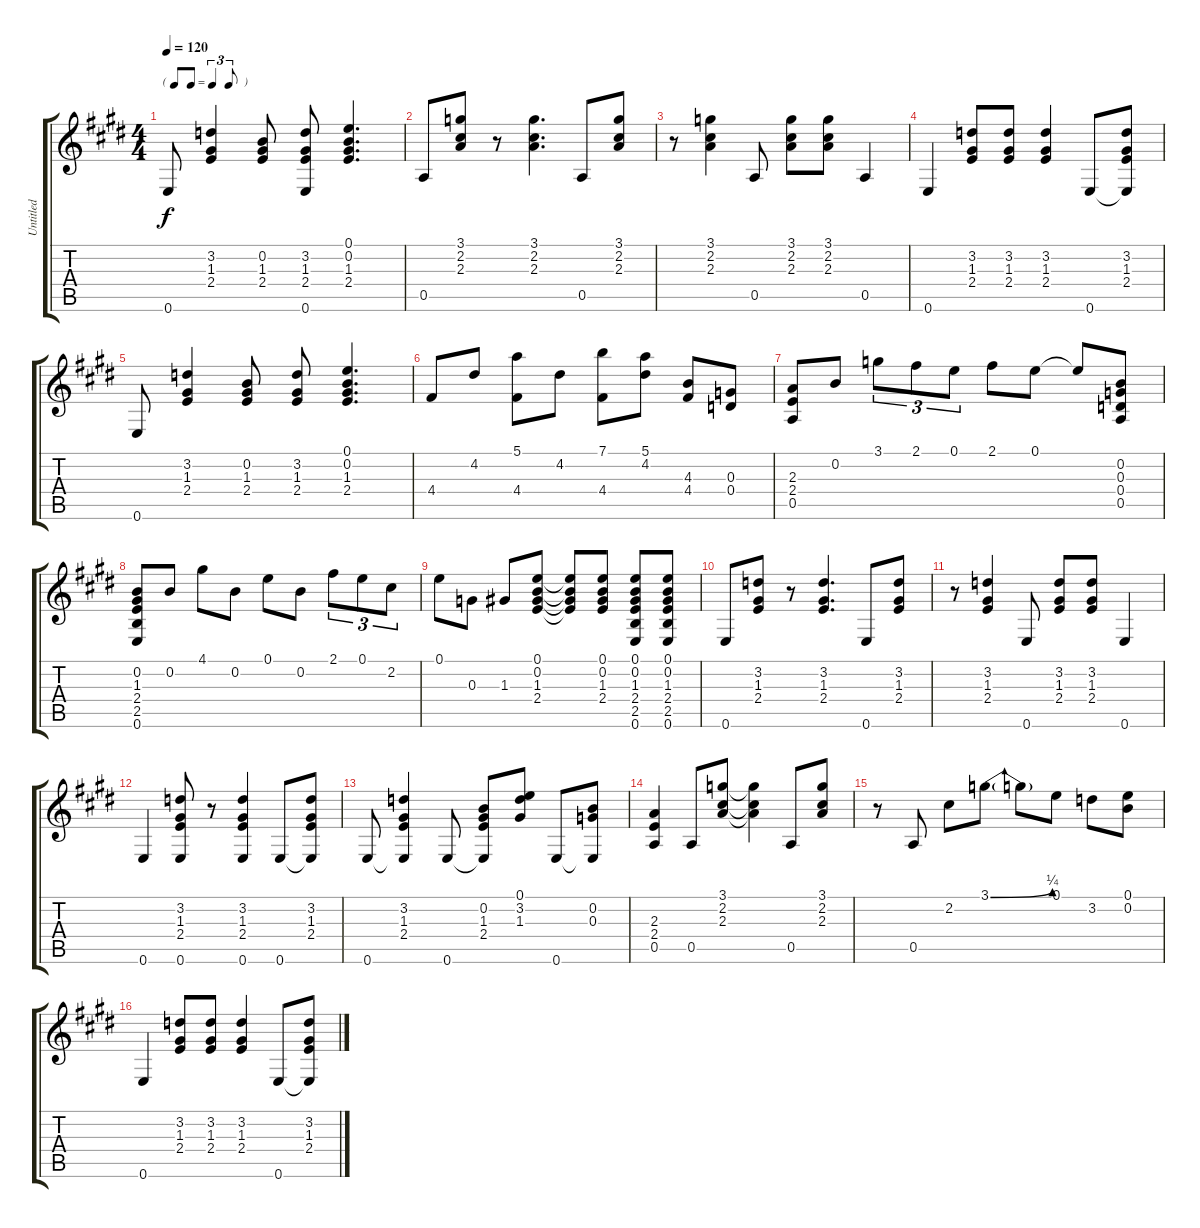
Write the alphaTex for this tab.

\track ("Untitled" "Untitled") {instrument acousticguitarnylon}
\staff {score tabs}
\tuning (E4 B3 G3 D3 A2 E2) {hide}
\ts (4 4)
\tf triplet8th
\tempo 120
\clef g2
\ks c#minor
0.6.8{dy f} (3.2 1.3 2.4).4 (0.2 1.3 2.4).8 (3.2 1.3 2.4 0.6).8 (0.1 0.2 1.3 2.4).4{d} |
\ks e
0.5.8 (3.1 2.2 2.3).8 r.8 (3.1 2.2 2.3).4{d} 0.5.8 (3.1 2.2 2.3).8 |
\ks c#minor
r.8 (3.1 2.2 2.3).4 0.5.8 (3.1 2.2 2.3).8 (3.1 2.2 2.3).8 0.5.4 |
0.6.4 (3.2 1.3 2.4).8 (3.2 1.3 2.4).8 (3.2 1.3 2.4).4 0.6.8 (3.2 1.3 2.4 0.6{t}).8 |
0.6.8 (3.2 1.3 2.4).4 (0.2 1.3 2.4).8 (3.2 1.3 2.4).8 (0.1 0.2 1.3 2.4).4{d} |
\ks e
4.4.8 4.2.8 (5.1 4.4).8 4.2.8 (7.1 4.4).8 (5.1 4.2).8 (4.3 4.4).8 (0.3 0.4).8 |
\ks c#minor
(2.3 2.4 0.5).8 0.2.8 3.1.8{tu (3 2)} 2.1.8{tu (3 2)} 0.1.8{tu (3 2)} 2.1.8 0.1.8 0.1{t}.8 (0.2 0.3 0.4 0.5).8 |
(0.2 1.3 2.4 2.5 0.6).8 0.2.8 4.1.8 0.2.8 0.1.8 0.2.8 2.1.8{tu (3 2)} 0.1.8{tu (3 2)} 2.2.8{tu (3 2)} |
0.1.8 0.3.8 1.3.8 (0.1 0.2 1.3 2.4).8 (0.1{t} 0.2{t} 1.3{t} 2.4{t}).8 (0.1 0.2 1.3 2.4).8 (0.1 0.2 1.3 2.4 2.5 0.6).8 (0.1 0.2 1.3 2.4 2.5 0.6).8 |
\ks e
0.6.8 (3.2 1.3 2.4).8 r.8 (3.2 1.3 2.4).4{d} 0.6.8 (3.2 1.3 2.4).8 |
\ks c#minor
r.8 (3.2 1.3 2.4).4 0.6.8 (3.2 1.3 2.4).8 (3.2 1.3 2.4).8 0.6.4 |
0.6.4 (3.2 1.3 2.4 0.6).8 r.8 (3.2 1.3 2.4 0.6).4 0.6.8 (3.2 1.3 2.4 0.6{t}).8 |
0.6.8 (3.2 1.3 2.4 0.6{t}).4 0.6.8 (0.2 1.3 2.4 0.6{t}).8 (0.1 3.2 1.3).8 0.6.8 (0.2 0.3 0.6{t}).8 |
\ks e
(2.3 2.4 0.5).4 0.5.8 (3.1 2.2 2.3).8 (3.1{t} 2.2{t} 2.3{t}).4 0.5.8 (3.1 2.2 2.3).8 |
\ks c#minor
r.8 0.5.8 2.2.8 3.1{be (bend 0 0 60 1)}.8 3.1{t}.8 0.1.8 3.2.8 (0.1 0.2).8 |
0.6.4 (3.2 1.3 2.4).8 (3.2 1.3 2.4).8 (3.2 1.3 2.4).4 0.6.8 (3.2 1.3 2.4 0.6{t}).8
